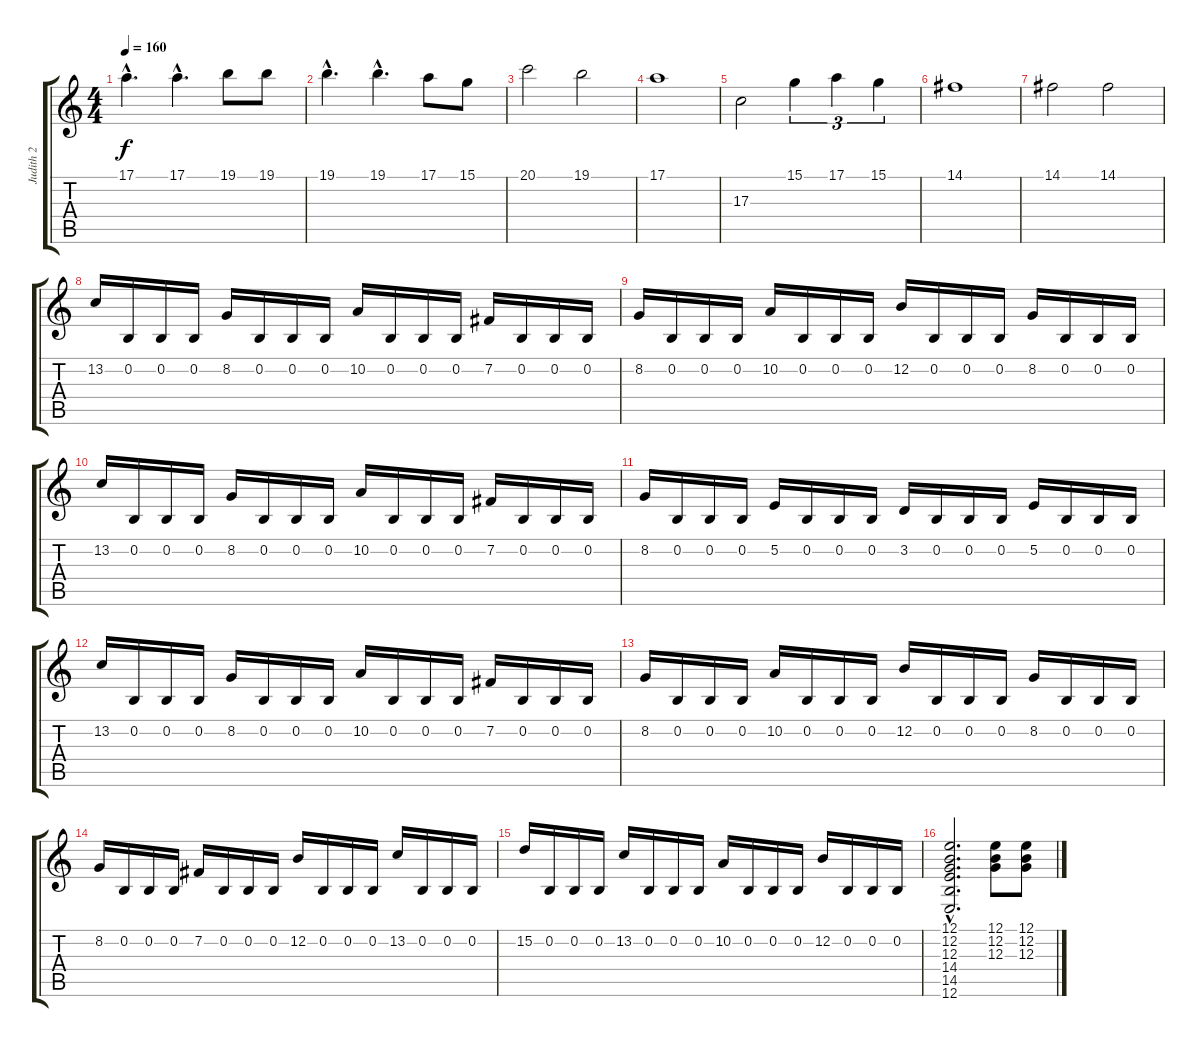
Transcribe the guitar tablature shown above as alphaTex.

\track ("Judith 2" "Judith 2") {instrument harpsichord}
\staff {score tabs}
\tuning (E4 B3 G3 D3 A2 E2) {hide}
\ts (4 4)
\tempo 160
\clef g2
\ks c
17.1{hac}.4{d dy f} 17.1{hac}.4{d} 19.1.8 19.1.8 |
19.1{hac}.4{d} 19.1{hac}.4{d} 17.1.8 15.1.8 |
20.1.2 19.1.2 |
17.1.1 |
17.3.2 15.1.4{tu (3 2)} 17.1.4{tu (3 2)} 15.1.4{tu (3 2)} |
14.1.1 |
14.1.2 14.1.2 |
13.2.16 0.2.16 0.2.16 0.2.16 8.2.16 0.2.16 0.2.16 0.2.16 10.2.16 0.2.16 0.2.16 0.2.16 7.2.16 0.2.16 0.2.16 0.2.16 |
8.2.16 0.2.16 0.2.16 0.2.16 10.2.16 0.2.16 0.2.16 0.2.16 12.2.16 0.2.16 0.2.16 0.2.16 8.2.16 0.2.16 0.2.16 0.2.16 |
13.2.16 0.2.16 0.2.16 0.2.16 8.2.16 0.2.16 0.2.16 0.2.16 10.2.16 0.2.16 0.2.16 0.2.16 7.2.16 0.2.16 0.2.16 0.2.16 |
8.2.16 0.2.16 0.2.16 0.2.16 5.2.16 0.2.16 0.2.16 0.2.16 3.2.16 0.2.16 0.2.16 0.2.16 5.2.16 0.2.16 0.2.16 0.2.16 |
13.2.16 0.2.16 0.2.16 0.2.16 8.2.16 0.2.16 0.2.16 0.2.16 10.2.16 0.2.16 0.2.16 0.2.16 7.2.16 0.2.16 0.2.16 0.2.16 |
8.2.16 0.2.16 0.2.16 0.2.16 10.2.16 0.2.16 0.2.16 0.2.16 12.2.16 0.2.16 0.2.16 0.2.16 8.2.16 0.2.16 0.2.16 0.2.16 |
8.2.16 0.2.16 0.2.16 0.2.16 7.2.16 0.2.16 0.2.16 0.2.16 12.2.16 0.2.16 0.2.16 0.2.16 13.2.16 0.2.16 0.2.16 0.2.16 |
15.2.16 0.2.16 0.2.16 0.2.16 13.2.16 0.2.16 0.2.16 0.2.16 10.2.16 0.2.16 0.2.16 0.2.16 12.2.16 0.2.16 0.2.16 0.2.16 |
(12.1{hac} 12.2{hac} 12.3{hac} 14.4{hac} 14.5{hac} 12.6{hac}).2{d} (12.1 12.2 12.3).8 (12.1 12.2 12.3).8
